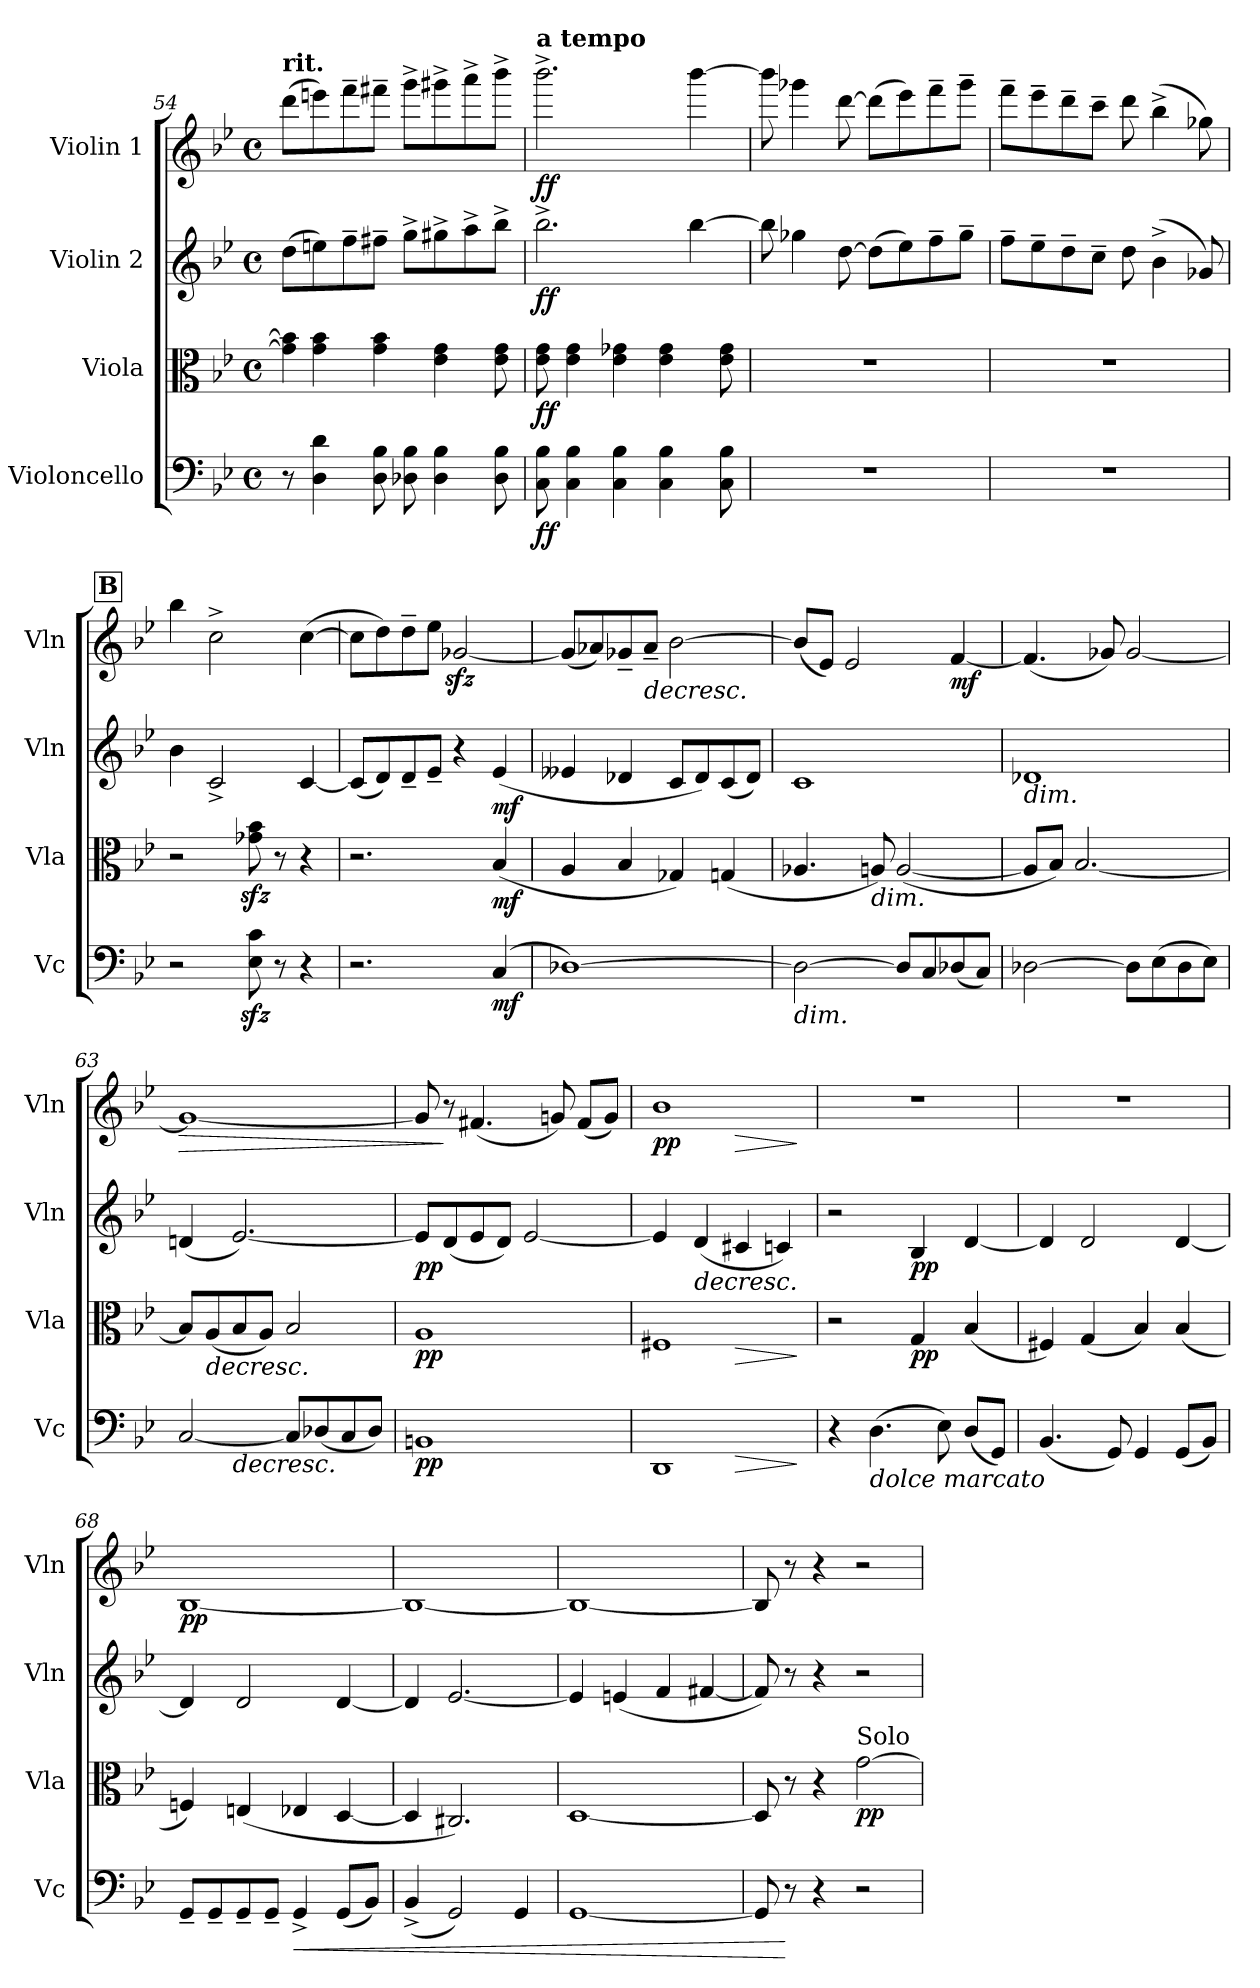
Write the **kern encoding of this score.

**kern	**dynam	**kern	**dynam	**kern	**dynam	**kern	**dynam
*part4	*part4	*part3	*part3	*part2	*part2	*part1	*part1
*staff4	*staff4	*staff3	*staff3	*staff2	*staff2	*staff1	*staff1
*I"Violoncello	*	*I"Viola	*	*I"Violin 2	*	*I"Violin 1	*
*I'Vc	*	*I'Vla	*	*I'Vln	*	*I'Vln	*
*clefF4	*	*clefC3	*	*clefG2	*	*clefG2	*
*k[b-e-]	*	*k[b-e-]	*	*k[b-e-]	*	*k[b-e-]	*
*M4/4	*	*M4/4	*	*M4/4	*	*M4/4	*
*met(c)	*	*met(c)	*	*met(c)	*	*met(c)	*
=54	=54	=54	=54	=54	=54	=54	=54
!	!	!	!	!	!	!LO:TX:a:B:t=rit.	!
8r	.	8g\] 8b-\]J	.	(8dd\L	.	(8ddd\L	.
4D\ 4d\	.	4g\ 4b-\	.	8een\)	.	8eeen\)	.
.	.	.	.	8ff~\	.	8fff~\	.
8D\ 8B-\	.	4g\ 4b-\	.	8ff#X~\J	.	8fff#X~\J	.
8D-X\ 8B-\	.	.	.	8gg^\L	.	8ggg^\L	.
4D-\ 4B-\	.	4e-\ 4g\	.	8gg#X^\	.	8ggg#X^\	.
.	.	.	.	8aa^\	.	8aaa^\	.
8D-\ 8B-\	.	8e-\ 8g\	.	8bb-^\J	.	8bbb-^\J	.
!!LO:LB:g=z
=55	=55	=55	=55	=55	=55	=55	=55
!	!	!	!	!	!	!LO:TX:a:B:t=a tempo	!
!	!LO:DY:b	!	!LO:DY:b	!	!LO:DY:b	!	!LO:DY:b
8C\ 8B-\	ff	8e-\ 8g\	ff	2.bb-^\	ff	2.bbb-^\	ff
4C\ 4B-\	.	4e-\ 4g\	.	.	.	.	.
4C\ 4B-\	.	4e-\ 4g-X\	.	.	.	.	.
4C\ 4B-\	.	4e-\ 4g-\	.	.	.	.	.
.	.	.	.	[>4bb-\	.	[>4bbb-\	.
8C\ 8B-\	.	8e-\ 8g-\	.	.	.	.	.
=56	=56	=56	=56	=56	=56	=56	=56
1r	.	1r	.	8bb-\]	.	8bbb-\]	.
.	.	.	.	4gg-X\	.	4ggg-X\	.
.	.	.	.	[>8dd\	.	[>8ddd\	.
.	.	.	.	(8dd\L]	.	(8ddd\L]	.
.	.	.	.	8ee-\)	.	8eee-\)	.
.	.	.	.	8ff~\	.	8fff~\	.
.	.	.	.	8gg-~\J	.	8ggg-~\J	.
=57	=57	=57	=57	=57	=57	=57	=57
1r	.	1r	.	8ff~\L	.	8fff~\L	.
.	.	.	.	8ee-~\	.	8eee-~\	.
.	.	.	.	8dd~\	.	8ddd~\	.
.	.	.	.	8cc~\J	.	8ccc~\J	.
.	.	.	.	8dd\	.	8ddd\	.
.	.	.	.	(4b-^\	.	(4bb-^\	.
.	.	.	.	8g-X/)	.	8gg-X\)	.
!!LO:REH:place=s1:a:B:cj:fs=14:t=B
=58	=58	=58	=58	=58	=58	=58	=58
2r	.	2r	.	4b-\	.	4bb-\	.
.	.	.	.	2c^/	.	2cc^\	.
8E-\zz< 8c\zz<	.	8g-X\zz< 8b-\zz<	.	.	.	.	.
8r	.	8r	.	.	.	.	.
4r	.	4r	.	[<4c/	.	([>4cc\	.
!!LO:PB:g=z
=59	=59	=59	=59	=59	=59	=59	=59
2.r	.	2.r	.	(8c/L]	.	8cc\L]	.
.	.	.	.	8d/)	.	8dd\)	.
.	.	.	.	8d~/	.	8dd~\	.
.	.	.	.	8e-~/J	.	8ee-\J	.
.	.	.	.	4r	.	[2g-Xzz</	.
!	!LO:DY:b	!	!LO:DY:b	!	!LO:DY:b	!	!
(4C/	mf	(4B-/	mf	(4e-/	mf	.	.
=60	=60	=60	=60	=60	=60	=60	=60
[1D-X)	.	4A/	.	4e--X/	.	(8g-/L]	.
.	.	.	.	.	.	8a-X/)	.
.	.	4B-/	.	4d-X/	.	8g-X~/	.
!	!	!	!	!	!	!	!LO:HP:b
.	.	.	.	.	.	8a-~/J	>
.	.	4G-X/)	.	8c/L	.	[2b-\	.
.	.	.	.	8d-/)	.	.	.
.	.	(4Gn/	.	(8c/	.	.	.
.	.	.	.	8d-/J)	.	.	.
=61	=61	=61	=61	=61	=61	=61	=61
!LO:TX:b:i:t=dim.	!	!	!	!	!	!	!
2D-\_	.	4.A-X/	.	1c	.	(8b-/L]	.
.	.	.	.	.	.	8e-/J)	.
.	.	.	.	.	.	2e-/	.
!	!	!LO:TX:b:i:t=dim.	!	!	!	!	!
.	.	8An/)	.	.	.	.	.
8D-/L]	.	([2A/	.	.	.	.	.
8C/	.	.	.	.	.	.	.
!	!	!	!	!	!	!	!LO:DY:b
(8D-X/	.	.	.	.	.	[<4f/	mf
8C/J)	.	.	.	.	.	.	.
=62	=62	=62	=62	=62	=62	=62	=62
!	!	!	!	!LO:TX:b:i:t=dim.	!	!	!
[2D-X\	.	8A/L]	.	1d-X	.	(4.f/]	.
.	.	8B-/J)	.	.	.	.	.
.	.	[2.B-/	.	.	.	.	.
.	.	.	.	.	.	8g-X/)	.
8D-\L]	.	.	.	.	.	[2g-/	.
(8E-\	.	.	.	.	.	.	.
8D-\	.	.	.	.	.	.	.
8E-\J)	.	.	.	.	.	.	.
!!LO:LB:g=z
=63	=63	=63	=63	=63	=63	=63	=63
*^	*	*	*	*	*	*	*
!	!	!	!	!	!	!	!	!LO:HP:b
[2C/	4ryy	.	8B-/L]	.	(4dn/	.	1g-_	>
!	!	!	!	!LO:HP:b	!	!	!	!
.	.	.	(8A/	>	.	.	.	.
!	!	!LO:HP:b	!	!	!	!	!	!
.	4ryy	>	8B-/	.	[2.e-/)	.	.	.
.	.	.	8A/J)	.	.	.	.	.
8C/L]	2ryy	.	2B-/	.	.	.	.	.
(8D-X/	.	.	.	.	.	.	.	.
8C/	.	.	.	.	.	.	.	.
8D-/J)	.	.	.	.	.	.	.	.
*v	*v	*	*	*	*	*	*	*
=64	=64	=64	=64	=64	=64	=64	=64
!	!LO:DY:b	!	!LO:DY:b	!	!LO:DY:b	!	!
1BBn	pp	1A	pp	8e-/L]	pp	8g-/]	.
.	.	.	.	(8d/	.	8r	]
.	.	.	.	8e-/	.	(4.f#X/	.
.	.	.	.	8d/J)	.	.	.
.	.	.	.	[2e-/	.	.	.
.	.	.	.	.	.	8gn/)	.
.	.	.	.	.	.	(8f#/L	.
.	.	.	.	.	.	8g/J)	.
=65	=65	=65	=65	=65	=65	=65	=65
*^	*	*^	*	*	*	*^	*
!	!	!	!	!	!	!	!	!	!	!LO:DY:b
1DD	2ryy	.	1F#X	2ryy	.	4e-/]	.	1b-	2ryy	pp
!	!	!	!	!	!	!	!LO:HP:b	!	!	!
.	.	.	.	.	.	(4d/	>	.	.	.
!	!	!LO:HP:b	!	!	!LO:HP:b	!	!	!	!	!LO:HP:b
.	2ryy	>	.	2ryy	>	4c#X/	.	.	2ryy	>
.	.	.	.	.	.	4cn/)	.	.	.	.
*v	*v	*	*	*	*	*	*	*v	*v	*
*	*	*v	*v	*	*	*	*	*
.	]	.	]	.	.	.	]
=66	=66	=66	=66	=66	=66	=66	=66
4r	.	2r	.	2r	.	1r	.
!LO:TX:b:i:t=dolce marcato	!	!	!	!	!	!	!
(4.D\	.	.	.	.	.	.	.
!	!	!	!LO:DY:b	!	!LO:DY:b	!	!
.	.	4G/	pp	4B-/	pp	.	.
8E-\)	.	.	.	.	.	.	.
(8D/L	.	(4B-/	.	[<4d/	.	.	.
8GG/J)	.	.	.	.	.	.	.
=67	=67	=67	=67	=67	=67	=67	=67
(4.BB-/	.	4F#X/)	.	4d/]	.	1r	.
.	.	(4G/	.	2d/	.	.	.
8GG/)	.	.	.	.	.	.	.
4GG/	.	4B-/)	.	.	.	.	.
(8GG/L	.	(4B-/	.	[<4d/	.	.	.
8BB-/J)	.	.	.	.	.	.	.
!!LO:LB:g=z
=68	=68	=68	=68	=68	=68	=68	=68
!	!	!	!	!	!	!	!LO:DY:b
8GG~/L	.	4Fn/)	.	4d/]	.	[<1B-	pp
8GG~/	.	.	.	.	.	.	.
8GG~/	.	(4En/	.	2d/	.	.	.
8GG~/J	.	.	.	.	.	.	.
!	!LO:HP:b	!	!	!	!	!	!
4GG^/	<	4E-X/	.	.	.	.	.
(8GG/L	.	[<4D/	.	[<4d/	.	.	.
8BB-/J)	.	.	.	.	.	.	.
.	]	.	.	.	.	.	.
=69	=69	=69	=69	=69	=69	=69	=69
(4BB-^/	.	4D/]	.	4d/]	.	1B-_	.
2GG/)	.	2.C#X/)	.	[2.e-/	.	.	.
4GG/	.	.	.	.	.	.	.
=70	=70	=70	=70	=70	=70	=70	=70
[<1GG	.	[<1D	.	4e-/]	.	1B-_	.
.	.	.	.	(4en/	.	.	.
.	.	.	.	4f/	.	.	.
.	.	.	.	[<4f#X/	.	.	.
=71	=71	=71	=71	=71	=71	=71	=71
8GG/]	.	8D/]	.	8f#/])	.	8B-/]	.
8r	[	8r	]	8r	]	8r	]
4r	.	4r	.	4r	.	4r	.
!	!	!LO:TX:a:t=Solo	!	!	!	!	!
!	!	!	!LO:DY:b	!	!	!	!
2r	.	[>2g\	pp	2r	.	2r	.
=	=	=	=	=	=	=	=
*-	*-	*-	*-	*-	*-	*-	*-
